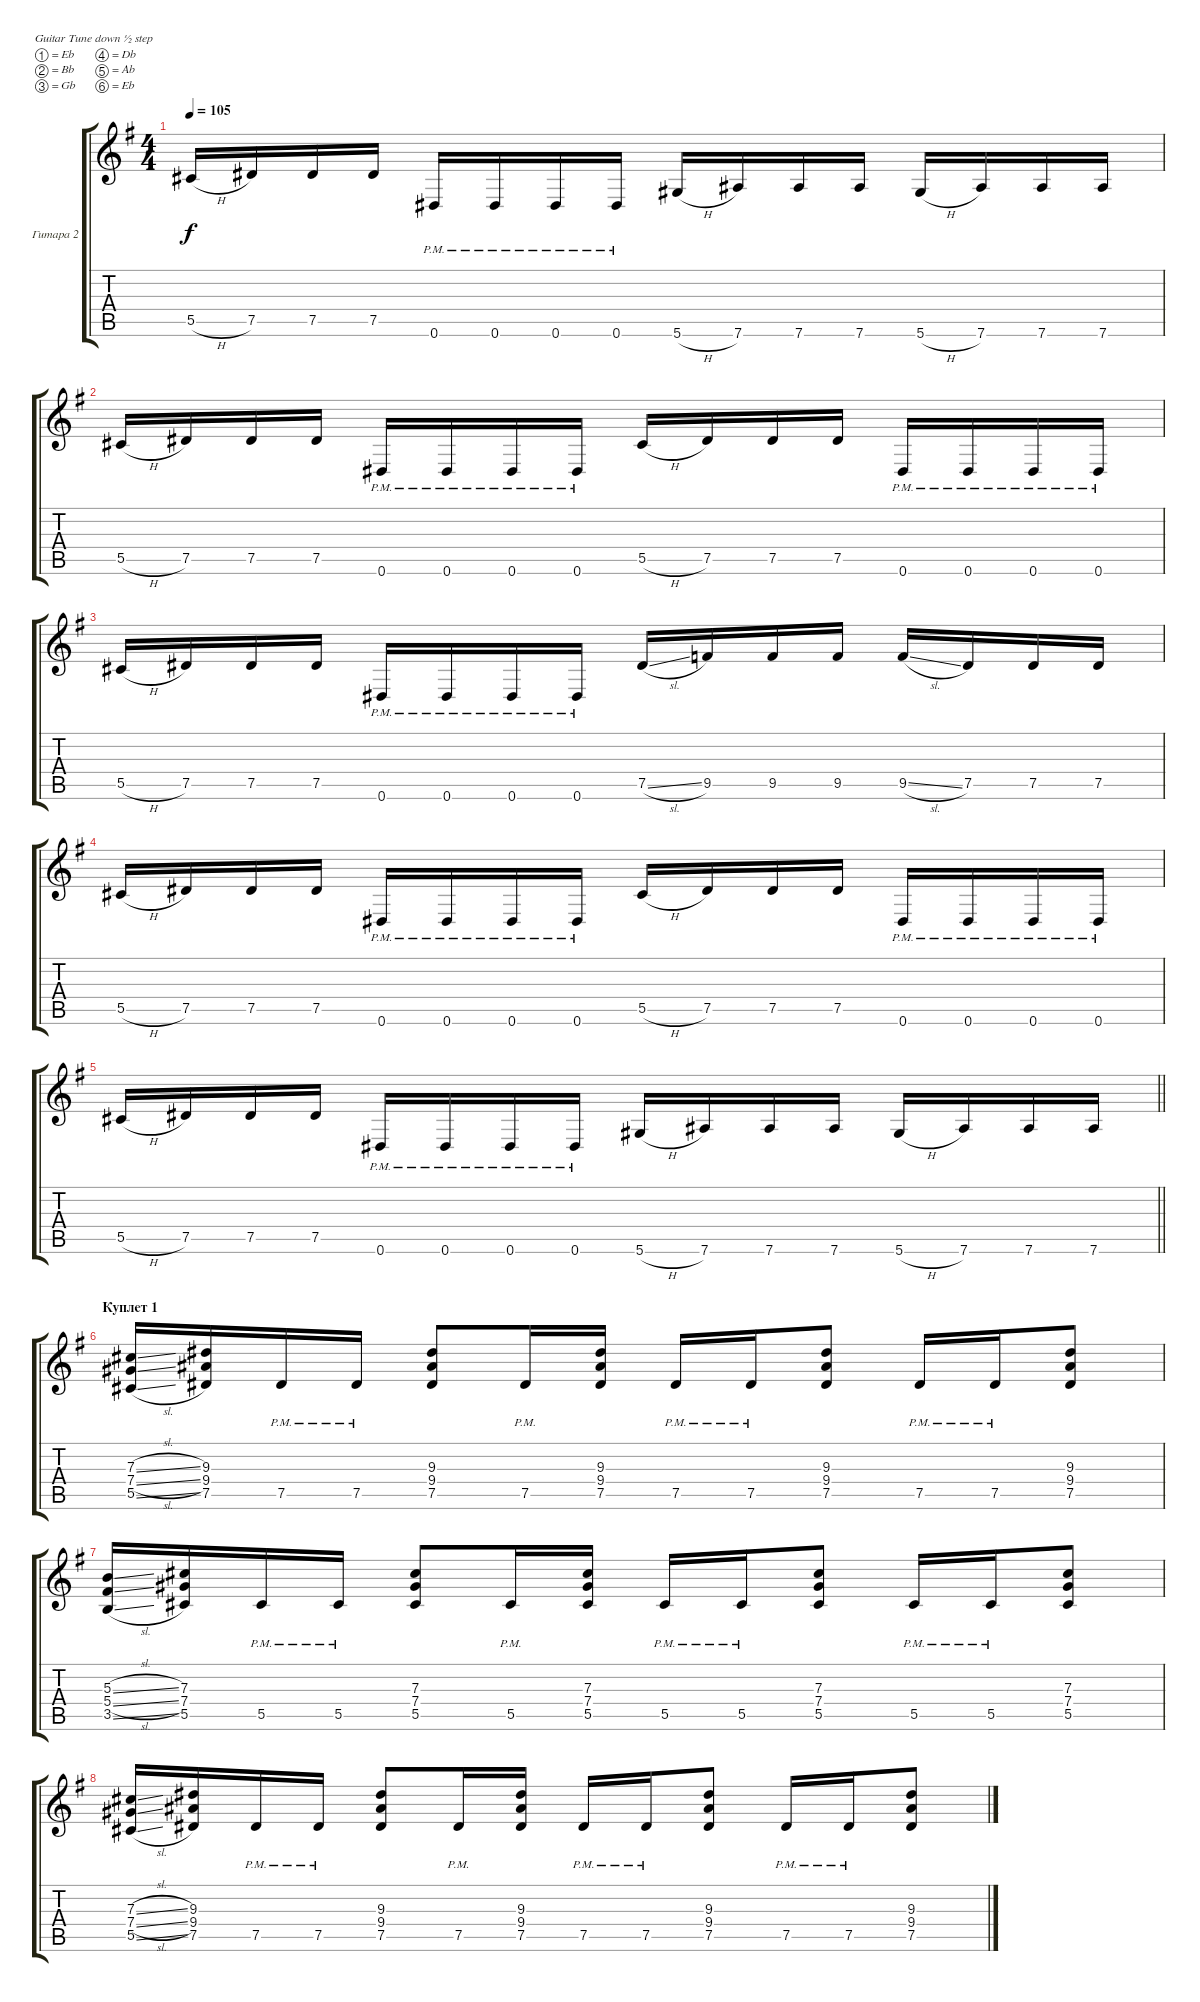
\bracketExtendMode groupsimilarinstruments
\firstSystemTrackNameMode fullname
\otherSystemsTrackNameMode fullname
\firstSystemTrackNameOrientation horizontal
\otherSystemsTrackNameOrientation horizontal
\chordDiagramsInScore
\track ("Гитара 2" "E-Gt") {instrument distortionguitar}
\staff {score tabs}
\tuning (Eb4 Bb3 Gb3 Db3 Ab2 Eb2)
\ts (4 4)
\tempo 105
\clef g2
\ks eminor
5.5{h}.16{dy f} 7.5.16 7.5.16 7.5.16 0.6{pm}.16 0.6{pm}.16 0.6{pm}.16 0.6{pm}.16 5.6{h}.16 7.6.16 7.6.16 7.6.16 5.6{h}.16 7.6.16 7.6.16 7.6.16 |
5.5{h}.16 7.5.16 7.5.16 7.5.16 0.6{pm}.16 0.6{pm}.16 0.6{pm}.16 0.6{pm}.16 5.5{h}.16 7.5.16 7.5.16 7.5.16 0.6{pm}.16 0.6{pm}.16 0.6{pm}.16 0.6{pm}.16 |
5.5{h}.16 7.5.16 7.5.16 7.5.16 0.6{pm}.16 0.6{pm}.16 0.6{pm}.16 0.6{pm}.16 7.5{sl}.16 9.5.16 9.5.16 9.5.16 9.5{sl}.16 7.5.16 7.5.16 7.5.16 |
5.5{h}.16 7.5.16 7.5.16 7.5.16 0.6{pm}.16 0.6{pm}.16 0.6{pm}.16 0.6{pm}.16 5.5{h}.16 7.5.16 7.5.16 7.5.16 0.6{pm}.16 0.6{pm}.16 0.6{pm}.16 0.6{pm}.16 |
\barLineRight lightlight
5.5{h}.16 7.5.16 7.5.16 7.5.16 0.6{pm}.16 0.6{pm}.16 0.6{pm}.16 0.6{pm}.16 5.6{h}.16 7.6.16 7.6.16 7.6.16 5.6{h}.16 7.6.16 7.6.16 7.6.16 |
\section ("" "Куплет 1")
(7.3{sl} 7.4{sl} 5.5{sl}).16 (9.3 9.4 7.5).16 7.5{pm}.16 7.5{pm}.16 (9.3 9.4 7.5).8 7.5{pm}.16 (9.3 9.4 7.5).16 7.5{pm}.16 7.5{pm}.16 (9.3 9.4 7.5).8 7.5{pm}.16 7.5{pm}.16 (9.3 9.4 7.5).8 |
(5.3{sl} 5.4{sl} 3.5{sl}).16 (7.3 7.4 5.5).16 5.5{pm}.16 5.5{pm}.16 (7.3 7.4 5.5).8 5.5{pm}.16 (7.3 7.4 5.5).16 5.5{pm}.16 5.5{pm}.16 (7.3 7.4 5.5).8 5.5{pm}.16 5.5{pm}.16 (7.3 7.4 5.5).8 |
(7.3{sl} 7.4{sl} 5.5{sl}).16 (9.3 9.4 7.5).16 7.5{pm}.16 7.5{pm}.16 (9.3 9.4 7.5).8 7.5{pm}.16 (9.3 9.4 7.5).16 7.5{pm}.16 7.5{pm}.16 (9.3 9.4 7.5).8 7.5{pm}.16 7.5{pm}.16 (9.3 9.4 7.5).8
